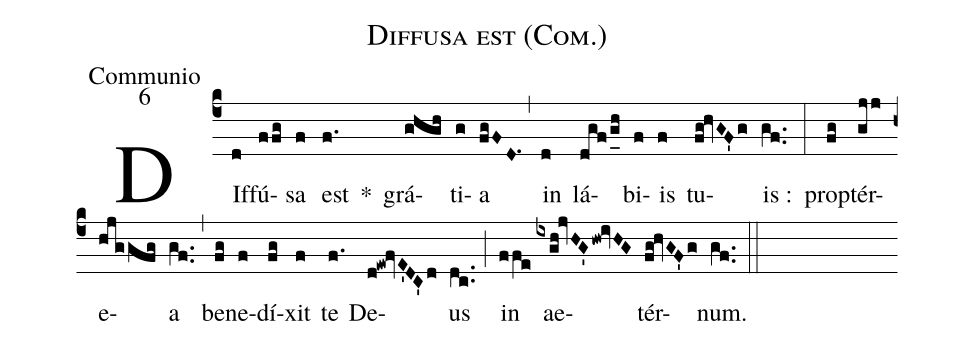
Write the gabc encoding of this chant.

name:Diffusa est (Com.);
office-part:Communio;
mode:6;
%%
(c4) DIf(d)fú(ffg)sa(f) est(f.) *() grá(ghgh)ti(g)a(fgFD.1) (,) in(d) lá(dgf/g_[uh:l]h)bi(f)is(f) tu(fg!hvGF'g)is :(gf..) (:) pro(fg)ptér(gjj)e(hjggfg)a(gf..) (,) be(fg)ne(f)dí(fg)xit(f) te(f.) De(d!ew!fvE'DC'd)us(dc..) (;) in(ffe) ae(ixgh!jvHG'hw!ivHG)tér(fg!hvGF'g)num.(gf..) (::)
